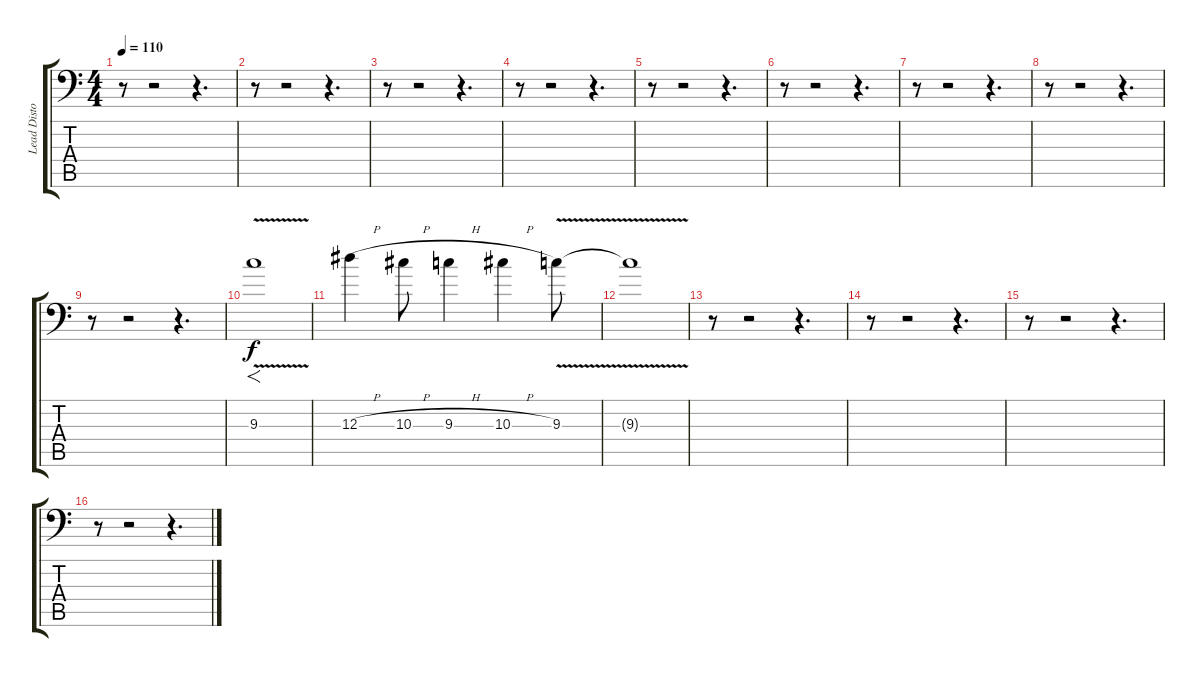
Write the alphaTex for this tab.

\track ("Lead Distortion" "Lead Disto") {instrument distortionguitar}
\staff {score tabs}
\tuning (C4 G3 Eb3 Bb2 F2 Bb1) {hide}
\ts (4 4)
\tempo 110
\clef f4
\ks c
r.8{dy f} r.2 r.4{d} |
r.8 r.2 r.4{d} |
r.8 r.2 r.4{d} |
r.8 r.2 r.4{d} |
r.8 r.2 r.4{d} |
r.8 r.2 r.4{d} |
r.8 r.2 r.4{d} |
r.8 r.2 r.4{d} |
r.8 r.2 r.4{d} |
9.3{v}.1{f} |
12.3{h}.4 10.3{h}.8 9.3{h}.4 10.3{h}.4 9.3{v}.8 |
9.3{v t}.1 |
r.8 r.2 r.4{d} |
r.8 r.2 r.4{d} |
r.8 r.2 r.4{d} |
r.8 r.2 r.4{d}
